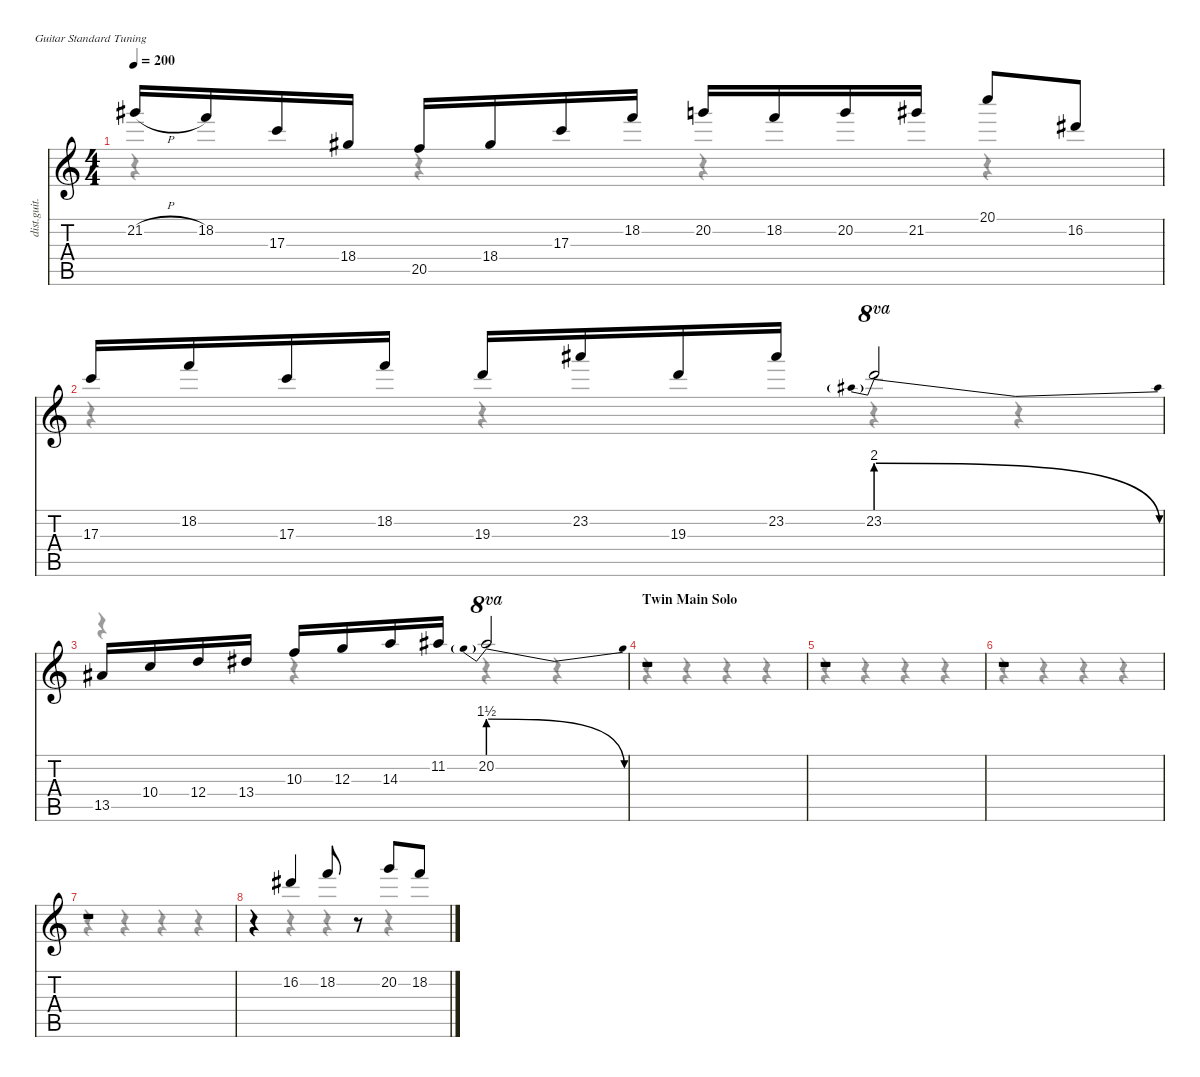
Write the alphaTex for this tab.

\defaultSystemsLayout 4
\hideDynamics
\bracketExtendMode nobrackets
\otherSystemsTrackNameOrientation horizontal
\track ("Sam Totman (Lead Guitar)" "dist.guit.") {instrument distortionguitar}
\staff {score tabs}
\tuning (E4 B3 G3 D3 A2 E2)
\voice
\ts (4 4)
\tempo 200
\clef g2
\ks c
21.2{h acc #}.16{dy f beam Up} 18.2.16{beam Up} 17.3.16{beam Up} 18.4{acc #}.16{beam Up} 20.5.16{beam Up} 18.4{acc #}.16{beam Up} 17.3.16{beam Up} 18.2.16{beam Up} 20.2.16{beam Up} 18.2.16{beam Up} 20.2.16{beam Up} 21.2{acc #}.16{beam Up} 20.1.8{beam Up} 16.2{acc #}.8{beam Up} |
17.3.16{beam Up} 18.2.16{beam Up} 17.3.16{beam Up} 18.2.16{beam Up} 19.3.16{beam Up} 23.2{acc #}.16{beam Up} 19.3.16{beam Up} 23.2{acc #}.16{beam Up} 23.2{be (prebendrelease 0 8 39.999998399999996 0)}.2{ot 8va beam Up} |
13.5{acc #}.16{beam Up} 10.4.16{beam Up} 12.4.16{beam Up} 13.4{acc #}.16{beam Up} 10.3.16{beam Up} 12.3.16{beam Up} 14.3.16{beam Up} 11.2{acc #}.16{beam Up} 20.2{be (prebendrelease 0 6 4.999999799999999 0)}.2{ot 8va beam Up} |
\section ("" "Twin Main Solo")
r.1{beam Up} |
r.1{beam Up} |
r.1{beam Up} |
r.1{beam Up} |
r.4{beam Up} 16.2{acc #}.4{beam Up} 18.2.8{beam Up} r.8{beam Up} 20.2.8{beam Up} 18.2.8{beam Up}
\voice
\clef g2
\ottava regular
\simile none
\ks c
r.4{dy mf beam Down} r.4{beam Down} r.4{beam Down} r.4{beam Down} |
r.4{beam Down} r.4{beam Down} r.4{beam Down} r.4{beam Down} |
r.4{beam Down} r.4{beam Down} r.4{beam Down} r.4{beam Down} |
r.4{beam Down} r.4{beam Down} r.4{beam Down} r.4{beam Down} |
r.4{beam Down} r.4{beam Down} r.4{beam Down} r.4{beam Down} |
r.4{beam Down} r.4{beam Down} r.4{beam Down} r.4{beam Down} |
r.4{beam Down} r.4{beam Down} r.4{beam Down} r.4{beam Down} |
r.4{beam Down} r.4{beam Down} r.4{beam Down} r.4{beam Down}
